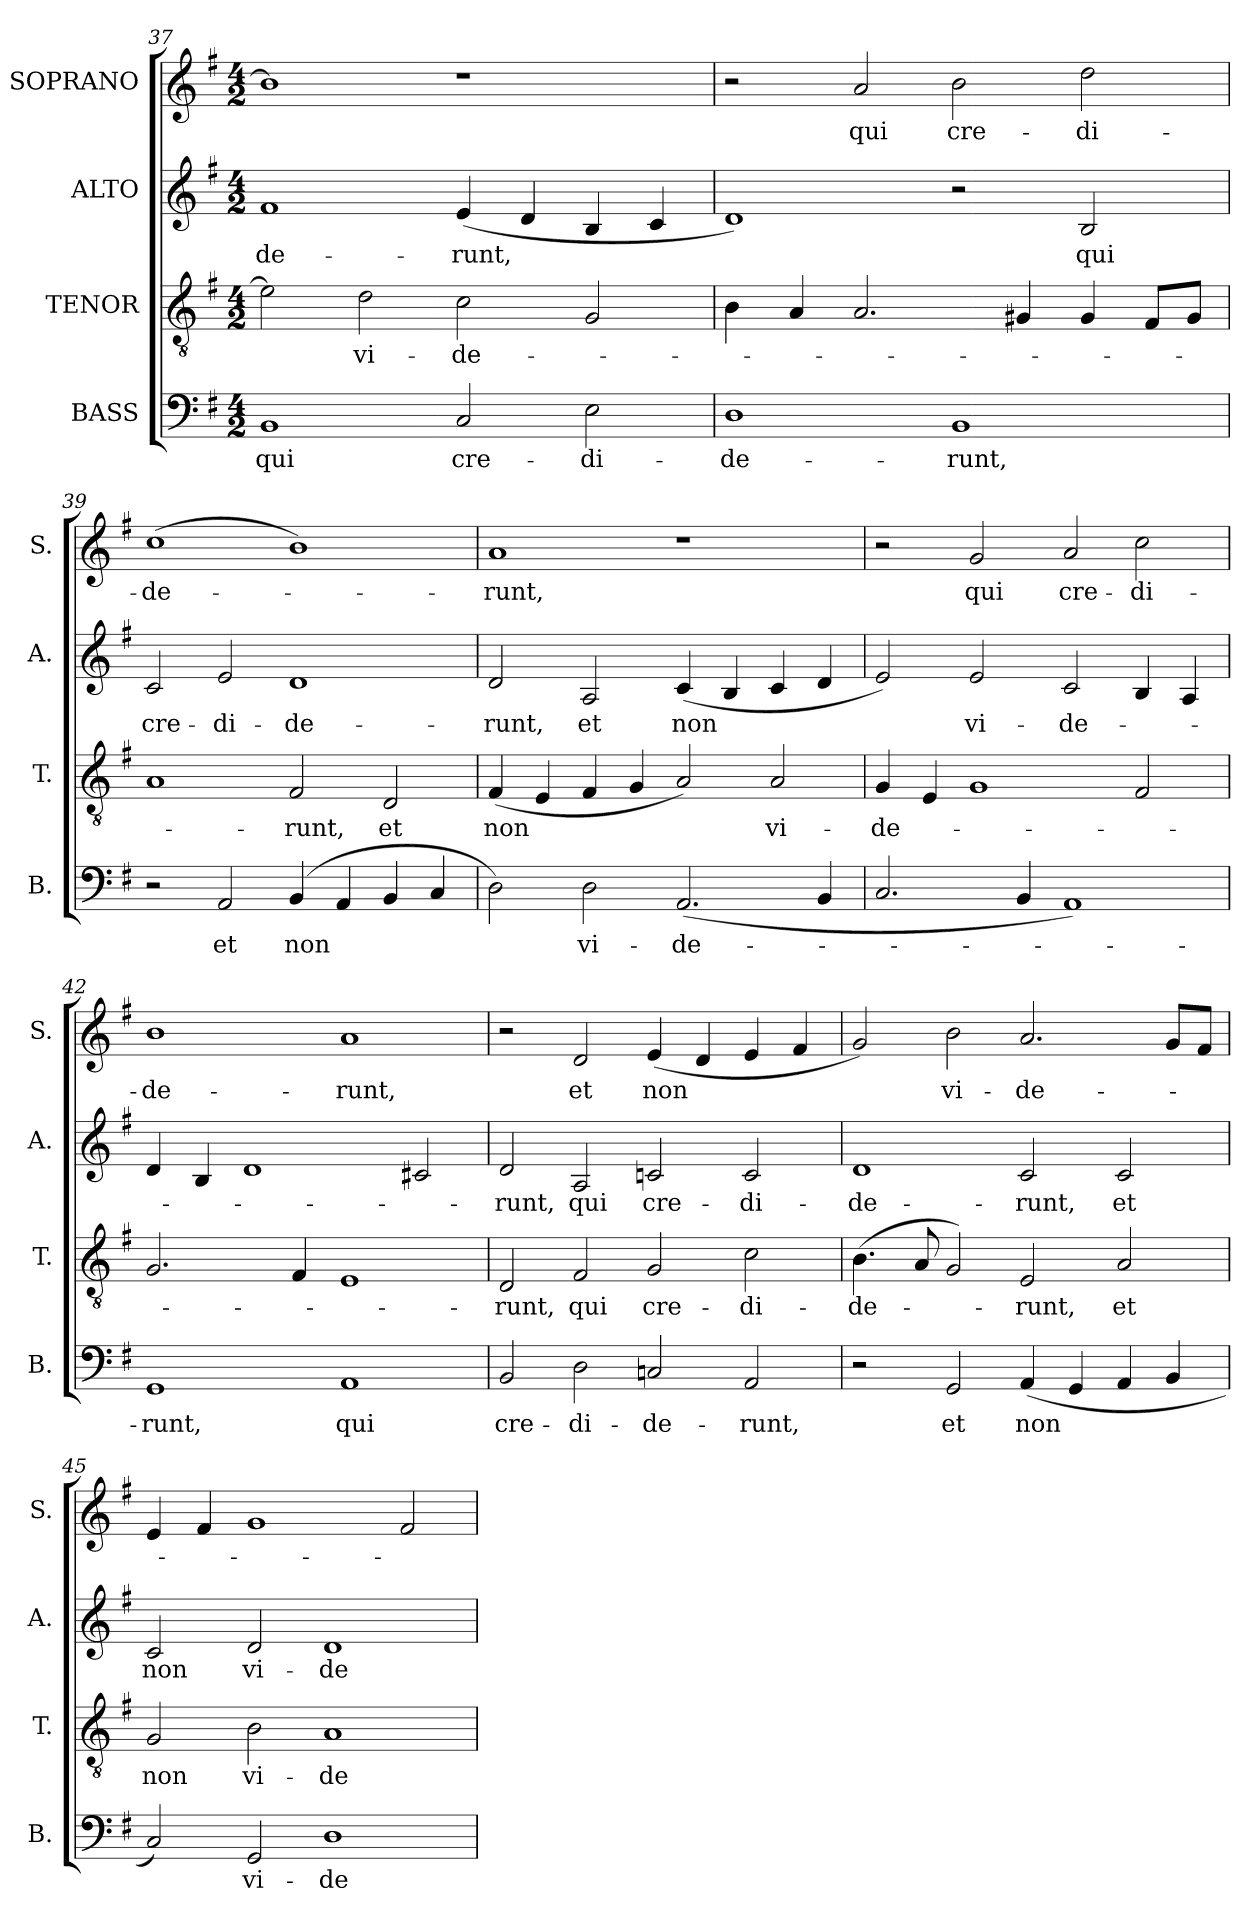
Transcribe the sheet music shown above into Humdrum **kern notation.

**kern	**text	**kern	**text	**kern	**text	**kern	**text
*part4	*part4	*part3	*part3	*part2	*part2	*part1	*part1
*staff4	*staff4	*staff3	*staff3	*staff2	*staff2	*staff1	*staff1
*I"BASS	*	*I"TENOR	*	*I"ALTO	*	*I"SOPRANO	*
*I'B.	*	*I'T.	*	*I'A.	*	*I'S.	*
*clefF4	*	*clefGv2	*	*clefG2	*	*clefG2	*
*	*	*ITrd7c12	*	*	*	*	*
*k[f#]	*	*k[f#]	*	*k[f#]	*	*k[f#]	*
*G:	*	*G:	*	*G:	*	*G:	*
*M4/2	*	*M4/2	*	*M4/2	*	*M4/2	*
=37	=37	=37	=37	=37	=37	=37	=37
!	!LO:LY:b	!	!	!	!LO:LY:b	!	!
1BB	qui	2E\]	.	1f#	-de-	1b]	.
!	!	!	!LO:LY:b	!	!	!	!
.	.	2D\	vi-	.	.	.	.
!	!LO:LY:b	!	!LO:LY:b	!	!LO:LY:b	!	!
2C/	cre-	2C\	-de-	(<4e/	-runt,	1r	.
.	.	.	.	4d/	.	.	.
!	!LO:LY:b	!	!	!	!	!	!
2E\	-di-	2GG/	.	4B/	.	.	.
.	.	.	.	4c/	.	.	.
=38	=38	=38	=38	=38	=38	=38	=38
!	!LO:LY:b	!	!	!	!	!	!
1D	-de-	4BB\	.	1d)	.	2r	.
.	.	4AA/	.	.	.	.	.
!	!	!	!	!	!	!	!LO:LY:b
.	.	2.AA/	.	.	.	2a/	qui
!	!LO:LY:b	!	!	!	!	!	!LO:LY:b
1BB	-runt,	.	.	2r	.	2b\	cre-
.	.	4GG#X/	.	.	.	.	.
!	!	!	!	!	!LO:LY:b	!	!LO:LY:b
.	.	4GG#/	.	2B/	qui	2dd\	-di-
.	.	8FF#/L	.	.	.	.	.
.	.	8GG#/J	.	.	.	.	.
=39	=39	=39	=39	=39	=39	=39	=39
!	!	!	!	!	!LO:LY:b	!	!LO:LY:b
2r	.	1AA	.	2c/	cre-	(>1cc	-de-
!	!LO:LY:b	!	!	!	!LO:LY:b	!	!
2AA/	et	.	.	2e/	-di-	.	.
!	!LO:LY:b	!	!LO:LY:b	!	!LO:LY:b	!	!
(<4BB/	non	2FF#/	-runt,	1d	-de-	1b)	.
4AA/	.	.	.	.	.	.	.
!	!	!	!LO:LY:b	!	!	!	!
4BB/	.	2DD/	et	.	.	.	.
4C/	.	.	.	.	.	.	.
!!LO:LB:g=z
=40	=40	=40	=40	=40	=40	=40	=40
!	!	!	!LO:LY:b	!	!LO:LY:b	!	!LO:LY:b
2D\)	.	(<4FF#/	non	2d/	-runt,	1a	-runt,
.	.	4EE/	.	.	.	.	.
!	!LO:LY:b	!	!	!	!LO:LY:b	!	!
2D\	vi-	4FF#/	.	2A/	et	.	.
.	.	4GG/	.	.	.	.	.
!	!LO:LY:b	!	!	!	!LO:LY:b	!	!
(<2.AA/	-de-	2AA/)	.	(<4c/	non	1r	.
.	.	.	.	4B/	.	.	.
!	!	!	!LO:LY:b	!	!	!	!
.	.	2AA/	vi-	4c/	.	.	.
4BB/	.	.	.	4d/	.	.	.
!!LO:PB:g=z
=41	=41	=41	=41	=41	=41	=41	=41
!	!	!	!LO:LY:b	!	!	!	!
2.C/	.	4GG/	-de-	2e/)	.	2r	.
.	.	4EE/	.	.	.	.	.
!	!	!	!	!	!LO:LY:b	!	!LO:LY:b
.	.	1GG	.	2e/	vi-	2g/	qui
4BB/	.	.	.	.	.	.	.
!	!	!	!	!	!LO:LY:b	!	!LO:LY:b
1AA)	.	.	.	2c/	-de-	2a/	cre-
!	!	!	!	!	!	!	!LO:LY:b
.	.	2FF#/	.	4B/	.	2cc\	-di-
.	.	.	.	4A/	.	.	.
=42	=42	=42	=42	=42	=42	=42	=42
!	!LO:LY:b	!	!	!	!	!	!LO:LY:b
1GG	-runt,	2.GG/	.	4d/	.	1b	-de-
.	.	.	.	4B/	.	.	.
.	.	.	.	1d	.	.	.
.	.	4FF#/	.	.	.	.	.
!	!LO:LY:b	!	!	!	!	!	!LO:LY:b
1AA	qui	1EE	.	.	.	1a	-runt,
.	.	.	.	2c#X/	.	.	.
=43	=43	=43	=43	=43	=43	=43	=43
!	!LO:LY:b	!	!LO:LY:b	!	!LO:LY:b	!	!
2BB/	cre-	2DD/	-runt,	2d/	-runt,	2r	.
!	!LO:LY:b	!	!LO:LY:b	!	!LO:LY:b	!	!LO:LY:b
2D\	-di-	2FF#/	qui	2A/	qui	2d/	et
!	!LO:LY:b	!	!LO:LY:b	!	!LO:LY:b	!	!LO:LY:b
2Cn/	-de-	2GG/	cre-	2cn/	cre-	(<4e/	non
.	.	.	.	.	.	4d/	.
!	!LO:LY:b	!	!LO:LY:b	!	!LO:LY:b	!	!
2AA/	-runt,	2C\	-di-	2c/	-di-	4e/	.
.	.	.	.	.	.	4f#/	.
=44	=44	=44	=44	=44	=44	=44	=44
!	!	!	!LO:LY:b	!	!LO:LY:b	!	!
2r	.	(>4.BB\	-de-	1d	-de-	2g/)	.
.	.	8AA/	.	.	.	.	.
!	!LO:LY:b	!	!	!	!	!	!LO:LY:b
2GG/	et	2GG/)	.	.	.	2b\	vi-
!	!LO:LY:b	!	!LO:LY:b	!	!LO:LY:b	!	!LO:LY:b
(<4AA/	non	2EE/	-runt,	2c/	-runt,	2.a/	-de-
4GG/	.	.	.	.	.	.	.
!	!	!	!LO:LY:b	!	!LO:LY:b	!	!
4AA/	.	2AA/	et	2c/	et	.	.
4BB/	.	.	.	.	.	8g/L	.
.	.	.	.	.	.	8f#/J	.
!!LO:LB:g=z
=45	=45	=45	=45	=45	=45	=45	=45
!	!	!	!LO:LY:b	!	!LO:LY:b	!	!
2C/)	.	2GG/	non	2c/	non	4e/	.
.	.	.	.	.	.	4f#/	.
!	!LO:LY:b	!	!LO:LY:b	!	!LO:LY:b	!	!
2GG/	vi-	2BB\	vi-	2d/	vi-	1g	.
!	!LO:LY:b	!	!LO:LY:b	!	!LO:LY:b	!	!
1D	-de-	1AA	-de-	1d	-de-	.	.
.	.	.	.	.	.	2f#/	.
=	=	=	=	=	=	=	=
*-	*-	*-	*-	*-	*-	*-	*-
